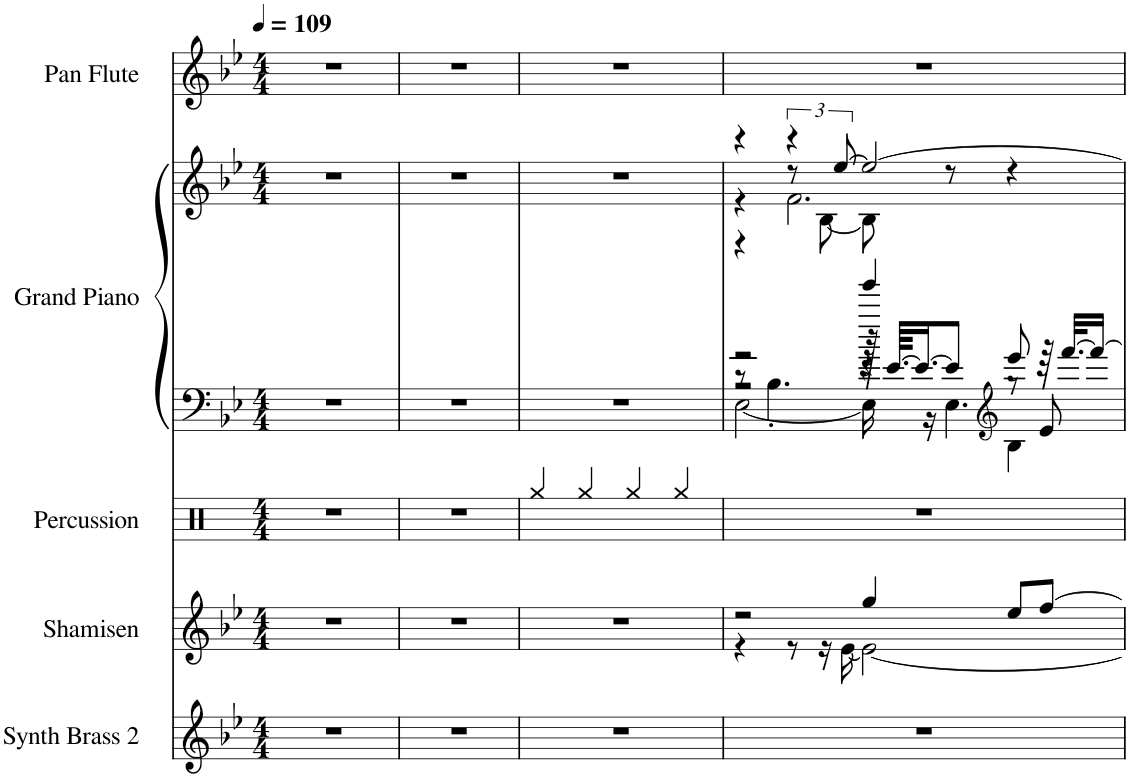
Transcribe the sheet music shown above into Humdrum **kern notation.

**kern	**kern	**kern	**kern	**kern	**kern
*part5	*part4	*part3	*part2	*part2	*part1
*staff6	*staff5	*staff4	*staff3	*staff2	*staff1
*I"Synth Brass 2	*I"Shamisen	*I"Percussion	*I"Grand Piano	*	*I"Pan Flute
*I'Brs	*	*	*I'Pno	*	*I'P Fl
*clefG2	*clefG2	*clefX	*clefF4	*clefG2	*clefG2
*k[b-e-]	*k[b-e-]	*k[]	*k[b-e-]	*k[b-e-]	*k[b-e-]
*M4/4	*M4/4	*M4/4	*M4/4	*M4/4	*M4/4
*MM109	*MM109	*MM109	*MM109	*MM109	*MM109
=1	=1	=1	=1	=1	=1
1r	1r	1r	1r	1r	1r
=2	=2	=2	=2	=2	=2
1r	1r	1r	1r	1r	1r
=3	=3	=3	=3	=3	=3
1r	1r	4Rgg/	1r	1r	1r
.	.	4Rgg/	.	.	.
.	.	4Rgg/	.	.	.
.	.	4Rgg/	.	.	.
=4	=4	=4	=4	=4	=4
*	*^	*	*^	*^	*
*	*	*	*	*	*^	*	*^	*
*	*	*	*	*	*	*^	*	*	*	*
1r	2r	4r	1r	2r	8r	2r	[2E-\	4r	4r	4r	1r
.	.	.	.	.	4.B-'\	.	.	.	.	.	.
.	.	8r	.	.	.	.	.	6r	8r	2.f\	.
.	.	16r	.	.	.	.	.	.	[8B-\	.	.
.	.	.	.	.	.	.	.	[12ee-/	.	.	.
.	.	[16e-\	.	.	.	.	.	.	.	.	.
.	4gg/	2e-\_	.	4ggg/	4r	128r	16E-\]	2ee-/_	8B-\]	.	.
.	.	.	.	.	.	[64.e-/KKLL	.	.	.	.	.
.	.	.	.	.	.	16.e-/J_	.	.	.	.	.
.	.	.	.	.	.	.	16r	.	.	.	.
.	.	.	.	.	.	8e-/J]	4.E-\	.	8r	.	.
*	*	*	*	*clefG2	*	*	*	*	*	*	*
.	8ee-/L	.	.	8eee-/	4B-\	8r	.	.	4r	.	.
.	[8ff/J	.	.	64r	.	8e-/	.	.	.	.	.
.	.	.	.	[32.fff/KLL	.	.	.	.	.	.	.
.	.	.	.	16fff/JJ_	.	.	.	.	.	.	.
*	*	*	*	*v	*v	*v	*v	*	*	*	*
*	*v	*v	*	*	*v	*v	*v	*
=	=	=	=	=	=
*-	*-	*-	*-	*-	*-
